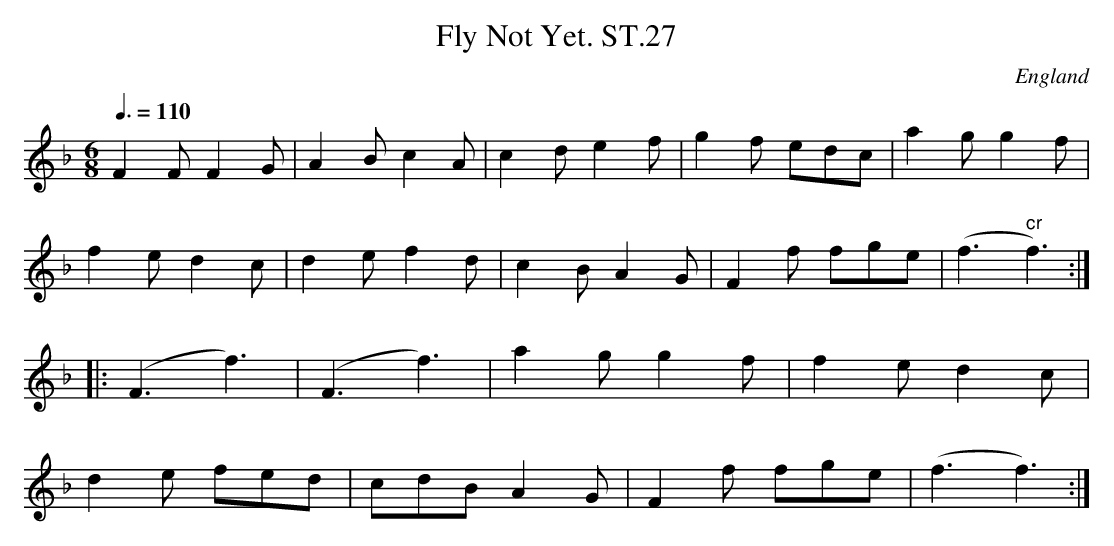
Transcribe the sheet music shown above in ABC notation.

X:1
T:Fly Not Yet. ST.27
M:6/8
L:1/8
Q:3/8=110
O:England
K:F major
F2FF2G|A2Bc2A|c2de2f|g2f edc|a2gg2f|!
f2ed2c|d2ef2d|c2BA2G|F2f fge|(f3"^cr"f3):|!
|:(F3f3)|(F3f3)|a2gg2f|f2ed2c|!
d2e fed|cdB A2G|F2f fge|(f3f3):|
